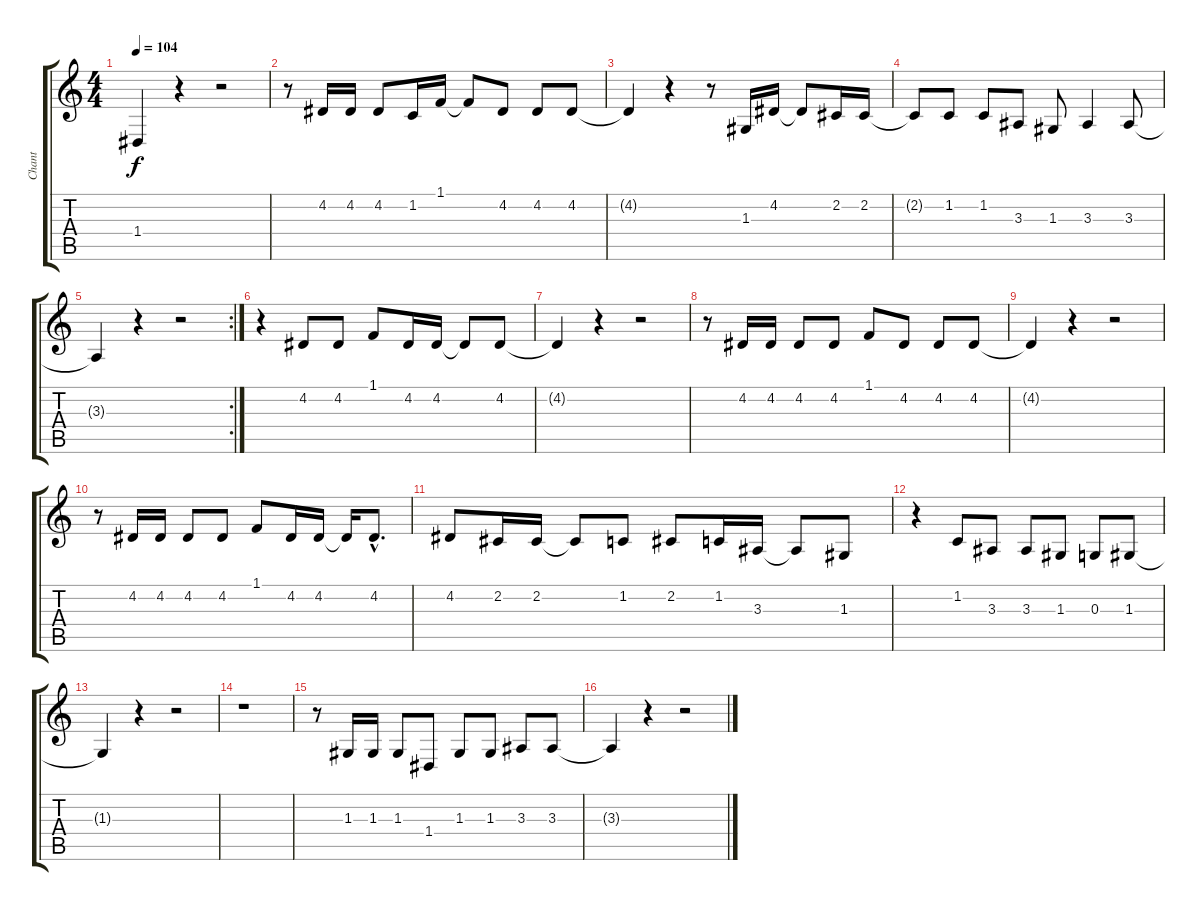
\track ("Chant" "Chant") {instrument altosax}
\staff {score tabs}
\tuning (E4 B3 G3 D3 A2 E2) {hide}
\ts (4 4)
\tempo 104
\clef g2
\ks c
1.4{t}.4{dy f} r.4 r.2 |
r.8 4.2.16 4.2.16 4.2.8 1.2.16 1.1.16 1.1{t}.8 4.2.8 4.2.8 4.2.8 |
4.2{t}.4 r.4 r.8 1.3.16 4.2.16 4.2{t}.8 2.2.16 2.2.16 |
2.2{t}.8 1.2.8 1.2.8 3.3.8 1.3.8 3.3.4 3.3.8 |
\rc 2
3.3{t}.4 r.4 r.2 |
r.4 4.2.8 4.2.8 1.1.8 4.2.16 4.2.16 4.2{t}.8 4.2.8 |
4.2{t}.4 r.4 r.2 |
r.8 4.2.16 4.2.16 4.2.8 4.2.8 1.1.8 4.2.8 4.2.8 4.2.8 |
4.2{t}.4 r.4 r.2 |
r.8 4.2.16 4.2.16 4.2.8 4.2.8 1.1.8 4.2.16 4.2.16 4.2{t}.16 4.2{hac}.8{d} |
4.2.8 2.2.16 2.2.16 2.2{t}.8 1.2.8 2.2.8 1.2.16 3.3.16 3.3{t}.8 1.3.8 |
r.4 1.2.8 3.3.8 3.3.8 1.3.8 0.3.8 1.3.8 |
1.3{t}.4 r.4 r.2 |
r.1 |
r.8 1.3.16 1.3.16 1.3.8 1.4.8 1.3.8 1.3.8 3.3.8 3.3.8 |
3.3{t}.4 r.4 r.2
